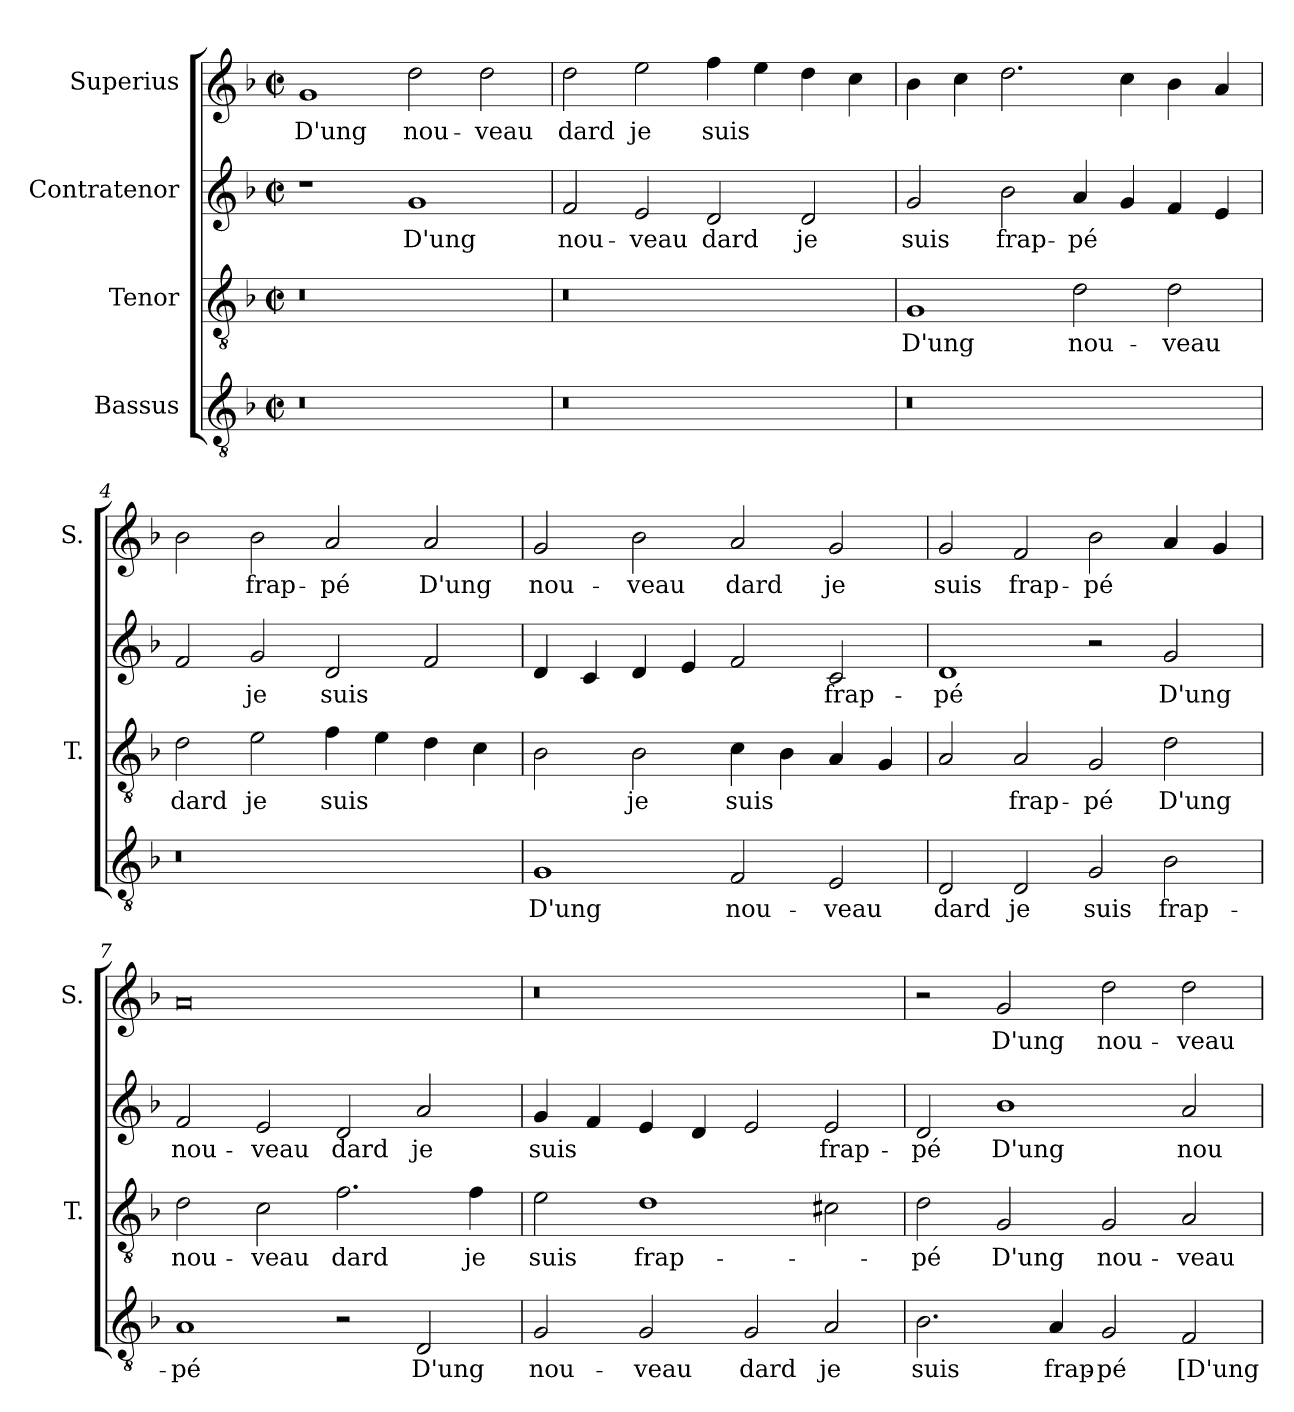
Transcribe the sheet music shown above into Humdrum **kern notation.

**kern	**text	**kern	**text	**kern	**text	**kern	**text
*part4	*part4	*part3	*part3	*part2	*part2	*part1	*part1
*staff4	*staff4	*staff3	*staff3	*staff2	*staff2	*staff1	*staff1
*I"Bassus	*	*I"Tenor	*	*I"Contratenor	*	*I"Superius	*
*	*	*I'T.	*	*	*	*I'S.	*
*clefGv2	*	*clefGv2	*	*clefG2	*	*clefG2	*
*k[b-]	*	*k[b-]	*	*k[b-]	*	*k[b-]	*
*F:	*	*F:	*	*F:	*	*F:	*
*M2/2	*	*M2/2	*	*M2/2	*	*M2/2	*
*met(c|)	*	*met(c|)	*	*met(c|)	*	*met(c|)	*
=1	=1	=1	=1	=1	=1	=1	=1
!LO:N:vis=0	!	!	!	!	!	!	!
1r	.	0r	.	1r	.	1g/	D'ung
1ryy	.	.	.	1g/	D'ung	2dd\	nou-
.	.	.	.	.	.	2dd\	-veau
=2	=2	=2	=2	=2	=2	=2	=2
!LO:N:vis=0	!	!LO:N:vis=0	!	!	!	!	!
1r	.	1r	.	2f/	nou-	2dd\	dard
.	.	.	.	2e/	-veau	2ee\	je
1ryy	.	1ryy	.	2d/	dard	4ff\	suis
.	.	.	.	.	.	4ee\	.
.	.	.	.	2d/	je	4dd\	.
.	.	.	.	.	.	4cc\	.
=3	=3	=3	=3	=3	=3	=3	=3
!LO:N:vis=0	!	!	!	!	!	!	!
1r	.	1G/	D'ung	2g/	suis	4b-\	.
.	.	.	.	.	.	4cc\	.
.	.	.	.	2b-\	frap-	2.dd\	.
1ryy	.	2d\	nou-	4a/	-pé	.	.
.	.	.	.	4g/	.	4cc\	.
.	.	2d\	-veau	4f/	.	4b-\	.
.	.	.	.	4e/	.	4a/	.
=4	=4	=4	=4	=4	=4	=4	=4
!LO:N:vis=0	!	!	!	!	!	!	!
1r	.	2d\	dard	2f/	.	2b-\	.
.	.	2e\	je	2g/	je	2b-\	frap-
1ryy	.	4f\	suis	2d/	suis	2a/	-pé
.	.	4e\	.	.	.	.	.
.	.	4d\	.	2f/	.	2a/	D'ung
.	.	4c\	.	.	.	.	.
!!LO:LB:g=z
=5	=5	=5	=5	=5	=5	=5	=5
1G/	D'ung	2B-\	.	4d/	.	2g/	nou-
.	.	.	.	4c/	.	.	.
.	.	2B-\	je	4d/	.	2b-\	-veau
.	.	.	.	4e/	.	.	.
2F/	nou-	4c\	suis	2f/	.	2a/	dard
.	.	4B-\	.	.	.	.	.
2E/	-veau	4A/	.	2c/	frap-	2g/	je
.	.	4G/	.	.	.	.	.
=6	=6	=6	=6	=6	=6	=6	=6
2D/	dard	2A/	.	1d/	-pé	2g/	suis
2D/	je	2A/	frap-	.	.	2f/	frap-
2G/	suis	2G/	-pé	2r	.	2b-\	-pé
2B-\	frap-	2d\	D'ung	2g/	D'ung	4a/	.
.	.	.	.	.	.	4g/	.
=7	=7	=7	=7	=7	=7	=7	=7
1A/	-pé	2d\	nou-	2f/	nou-	0a/	.
.	.	2c\	-veau	2e/	-veau	.	.
2r	.	2.f\	dard	2d/	dard	.	.
2D/	D'ung	.	.	2a/	je	.	.
.	.	4f\	je	.	.	.	.
=8	=8	=8	=8	=8	=8	=8	=8
!	!	!	!	!	!	!LO:N:vis=0	!
2G/	nou-	2e\	suis	4g/	suis	1r	.
.	.	.	.	4f/	.	.	.
2G/	-veau	1d\	frap-	4e/	.	.	.
.	.	.	.	4d/	.	.	.
2G/	dard	.	.	2e/	.	1ryy	.
2A/	je	2c#X\	.	2e/	frap-	.	.
=9	=9	=9	=9	=9	=9	=9	=9
2.B-\	suis	2d\	-pé	2d/	-pé	2r	.
.	.	2G/	D'ung	1b-\	D'ung	2g/	D'ung
4A/	frap-	.	.	.	.	.	.
2G/	-pé	2G/	nou-	.	.	2dd\	nou-
2F/	[D'ung	2A/	-veau	2a/	nou-	2dd\	-veau
=	=	=	=	=	=	=	=
*-	*-	*-	*-	*-	*-	*-	*-
